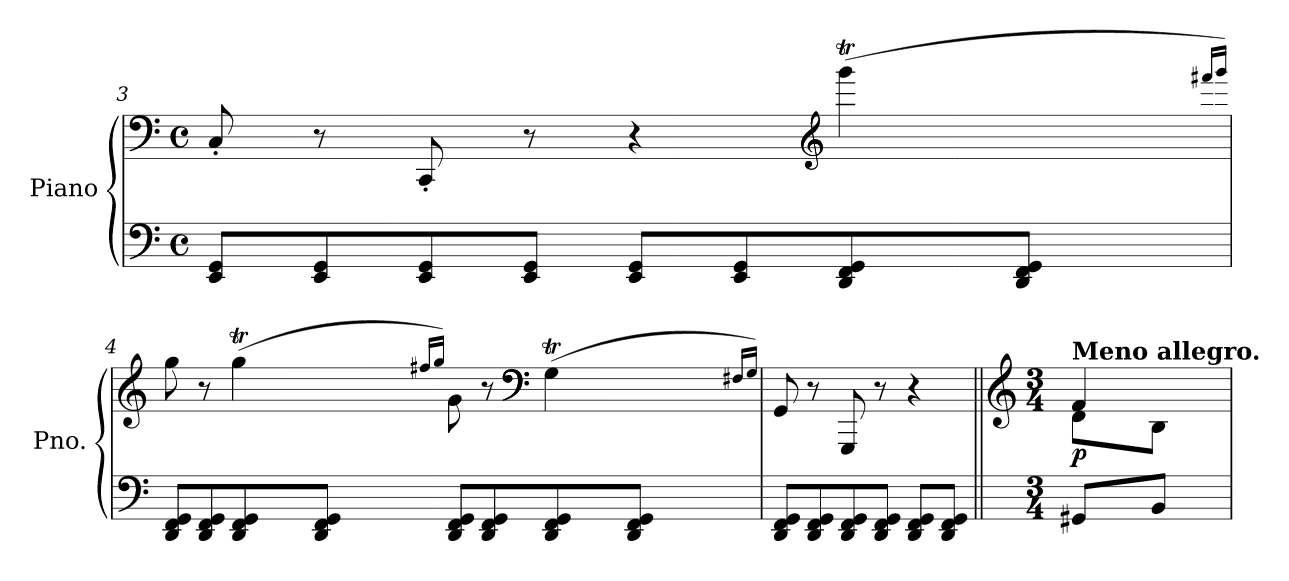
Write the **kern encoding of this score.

**kern	**kern	**dynam
*part1	*part1	*part1
*staff2	*staff1	*staff1/2
*I"Piano	*	*
*I'Pno.	*	*
!!LO:LB:g=z
*clefF4	*clefF4	*
*k[]	*k[]	*
*M4/4	*M4/4	*
*met(c)	*met(c)	*
=3	=3	=3
*	*^	*
8EE/ 8GG/L	8C'/	2.ryy	.
8EE/ 8GG/	8r	.	.
8EE/ 8GG/	8CC'/	.	.
8EE/ 8GG/J	8r	.	.
8EE/ 8GG/L	4r	.	.
8EE/ 8GG/	.	.	.
*	*clefG2	*	*
8DD/ 8FF/ 8GG/	(<4gggT\	32aaa!yy	.
.	.	32ggg!yy	.
.	.	32aaa!yy	.
.	.	32ggg!yy	.
8DD/ 8FF/ 8GG/J	.	32aaa!yy	.
.	.	32ggg!yy	.
.	.	32fff#!yy	.
.	.	32ggg!yy	.
.	16qfff#X/LL	.	.
.	16qggg/JJ)	.	.
=4	=4	=4	=4
8DD/ 8FF/ 8GG/L	8gg\	8ryy	.
8DD/ 8FF/ 8GG/	8r	8ryy	.
8DD/ 8FF/ 8GG/	(<4ggT\	32aa!yy	.
.	.	32gg!yy	.
.	.	32aa!yy	.
.	.	32gg!yy	.
8DD/ 8FF/ 8GG/J	.	32aa!yy	.
.	.	32gg!yy	.
.	.	32ff#!yy	.
.	.	32gg!yy	.
.	16qff#X/LL	.	.
.	16qgg/JJ)	.	.
8DD/ 8FF/ 8GG/L	8g\	8ryy	.
8DD/ 8FF/ 8GG/	8r	8ryy	.
*	*clefF4	*	*
8DD/ 8FF/ 8GG/	(<4GT\	32A!yy	.
.	.	32G!yy	.
.	.	32A!yy	.
.	.	32G!yy	.
8DD/ 8FF/ 8GG/J	.	32A!yy	.
.	.	32G!yy	.
.	.	32F#!yy	.
.	.	32G!yy	.
*	*v	*v	*
.	16qF#X/LL	.
.	16qG/JJ)	.
!!LO:LB:g=z
=5	=5	=5
8DD/ 8FF/ 8GG/L	8GG/	.
8DD/ 8FF/ 8GG/	8r	.
8DD/ 8FF/ 8GG/	8GGG/	.
8DD/ 8FF/ 8GG/J	8r	.
8DD/ 8FF/ 8GG/L	4r	.
8DD/ 8FF/ 8GG/J	.	.
=6||	=6||	=6||
*	*clefG2	*
*M3/4	*M3/4	*
*	*^	*
!	!LO:TX:a:B:t=Meno allegro.	!	!
!	!	!	!LO:DY:b
8GG#X/L	4f/	8d\L	p
8BB/J	.	8B\J	.
*	*v	*v	*
=	=	=
*-	*-	*-
